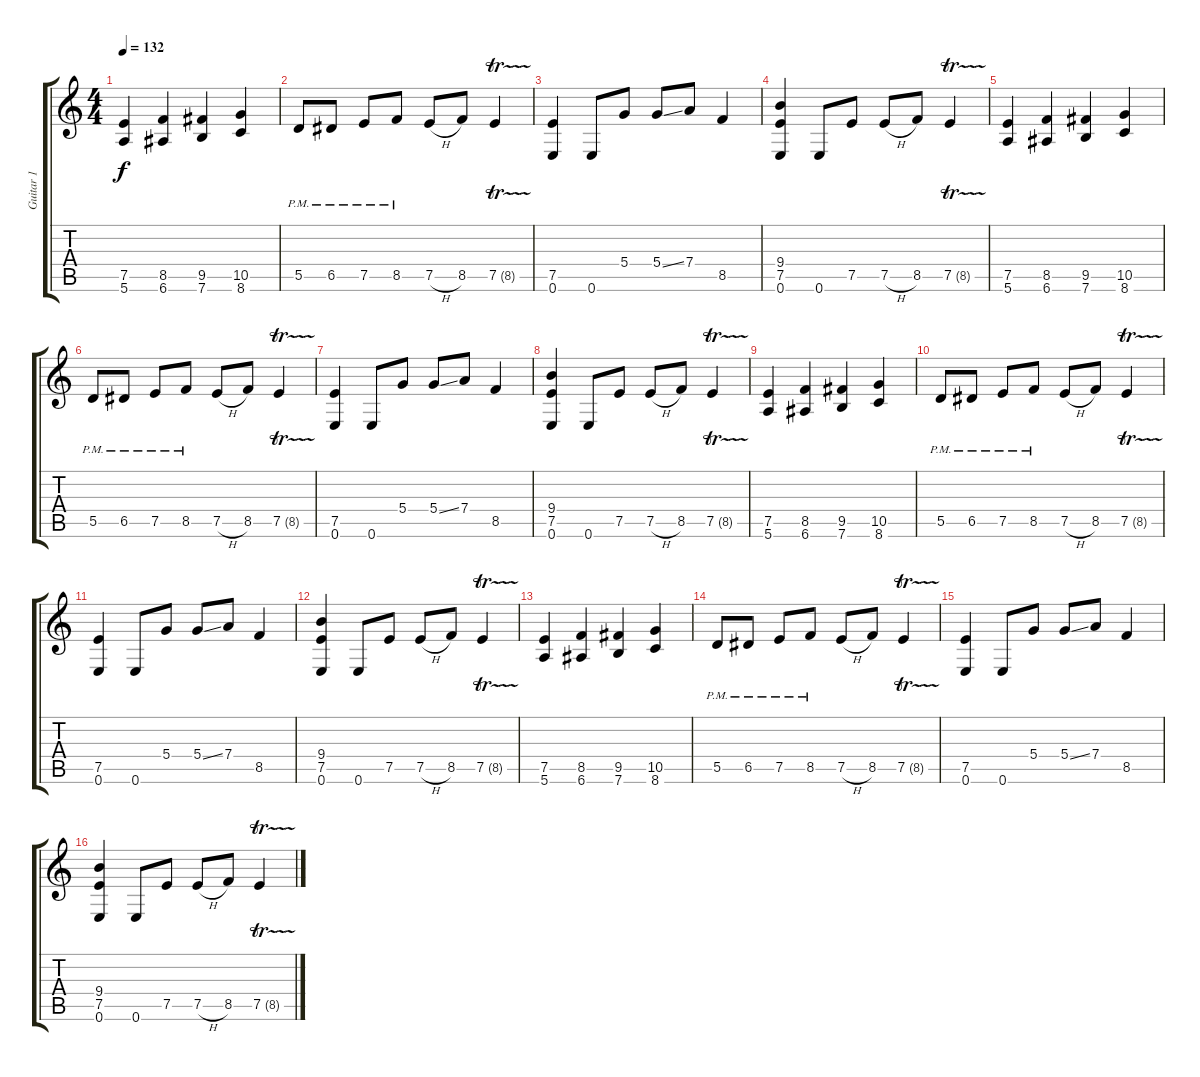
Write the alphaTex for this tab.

\track ("Guitar 1" "Guitar 1") {instrument overdrivenguitar}
\staff {score tabs}
\tuning (E4 B3 G3 D3 A2 E2) {hide}
\ts (4 4)
\tempo 132
\clef g2
\ks c
(7.5 5.6).4{dy f} (8.5 6.6).4 (9.5 7.6).4 (10.5 8.6).4 |
5.5{pm}.8 6.5{pm}.8 7.5{pm}.8 8.5{pm}.8 7.5{h}.8 8.5.8 7.5{tr (8 32)}.4 |
(7.5 0.6).4 0.6.8 5.4.8 5.4{ss}.8 7.4.8 8.5.4 |
(9.4 7.5 0.6).4 0.6.8 7.5.8 7.5{h}.8 8.5.8 7.5{tr (8 32)}.4 |
(7.5 5.6).4 (8.5 6.6).4 (9.5 7.6).4 (10.5 8.6).4 |
5.5{pm}.8 6.5{pm}.8 7.5{pm}.8 8.5{pm}.8 7.5{h}.8 8.5.8 7.5{tr (8 32)}.4 |
(7.5 0.6).4 0.6.8 5.4.8 5.4{ss}.8 7.4.8 8.5.4 |
(9.4 7.5 0.6).4 0.6.8 7.5.8 7.5{h}.8 8.5.8 7.5{tr (8 32)}.4 |
(7.5 5.6).4 (8.5 6.6).4 (9.5 7.6).4 (10.5 8.6).4 |
5.5{pm}.8 6.5{pm}.8 7.5{pm}.8 8.5{pm}.8 7.5{h}.8 8.5.8 7.5{tr (8 32)}.4 |
(7.5 0.6).4 0.6.8 5.4.8 5.4{ss}.8 7.4.8 8.5.4 |
(9.4 7.5 0.6).4 0.6.8 7.5.8 7.5{h}.8 8.5.8 7.5{tr (8 32)}.4 |
(7.5 5.6).4 (8.5 6.6).4 (9.5 7.6).4 (10.5 8.6).4 |
5.5{pm}.8 6.5{pm}.8 7.5{pm}.8 8.5{pm}.8 7.5{h}.8 8.5.8 7.5{tr (8 32)}.4 |
(7.5 0.6).4 0.6.8 5.4.8 5.4{ss}.8 7.4.8 8.5.4 |
(9.4 7.5 0.6).4 0.6.8 7.5.8 7.5{h}.8 8.5.8 7.5{tr (8 32)}.4
